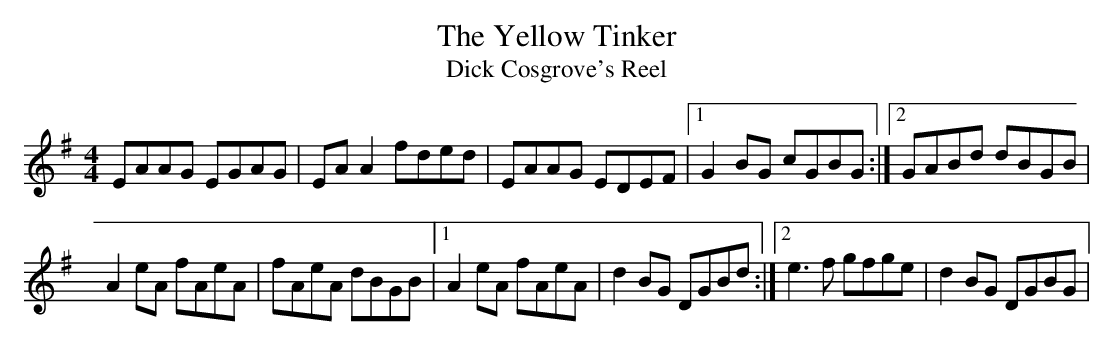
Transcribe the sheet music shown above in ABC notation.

X:1
T:The Yellow Tinker
T:Dick Cosgrove's Reel
M:4/4
L:1/8
K:Ador
EAAG EGAG|EA A2 fded|EAAG EDEF|1 G2 BG cGBG:|2 GABd dBGB|
A2eA fAeA|fAeA dBGB|1 A2eA fAeA|d2BG DGBd:|2 e3f gfge|d2 BG DGBG|
